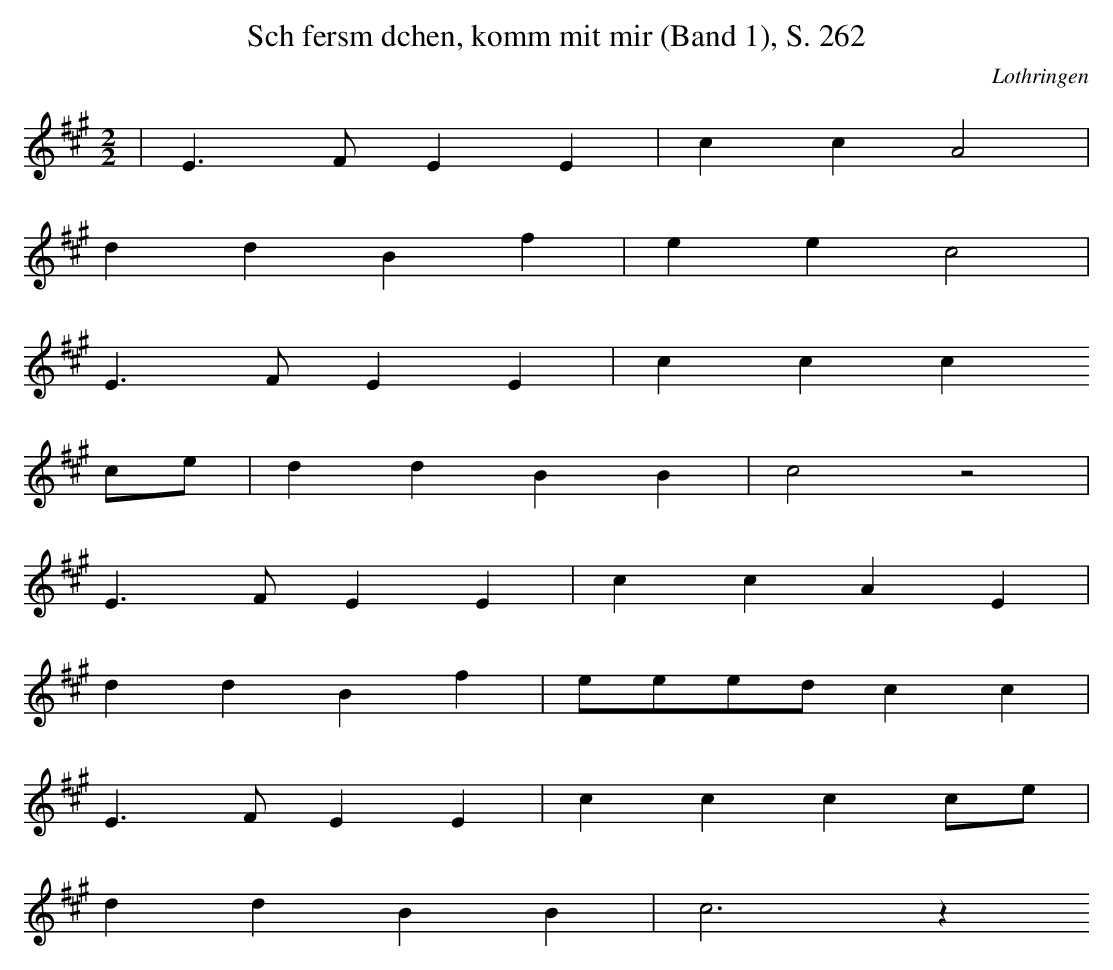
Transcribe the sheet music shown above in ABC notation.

X:1
T: Schfersmdchen, komm mit mir (Band 1), S. 262
O: Lothringen
M: 2/2
L: 1/8
K: A
 | E3FE2E2 | c2c2A4 |
d2d2B2f2 | e2e2c4 |
E3FE2E2 | c2c2c2
ce | d2d2B2B2 | c4z4 |
E3FE2E2 | c2c2A2E2 |
d2d2B2f2 | eeedc2c2 |
E3FE2E2 | c2c2c2ce |
d2d2B2B2 | c6z2
